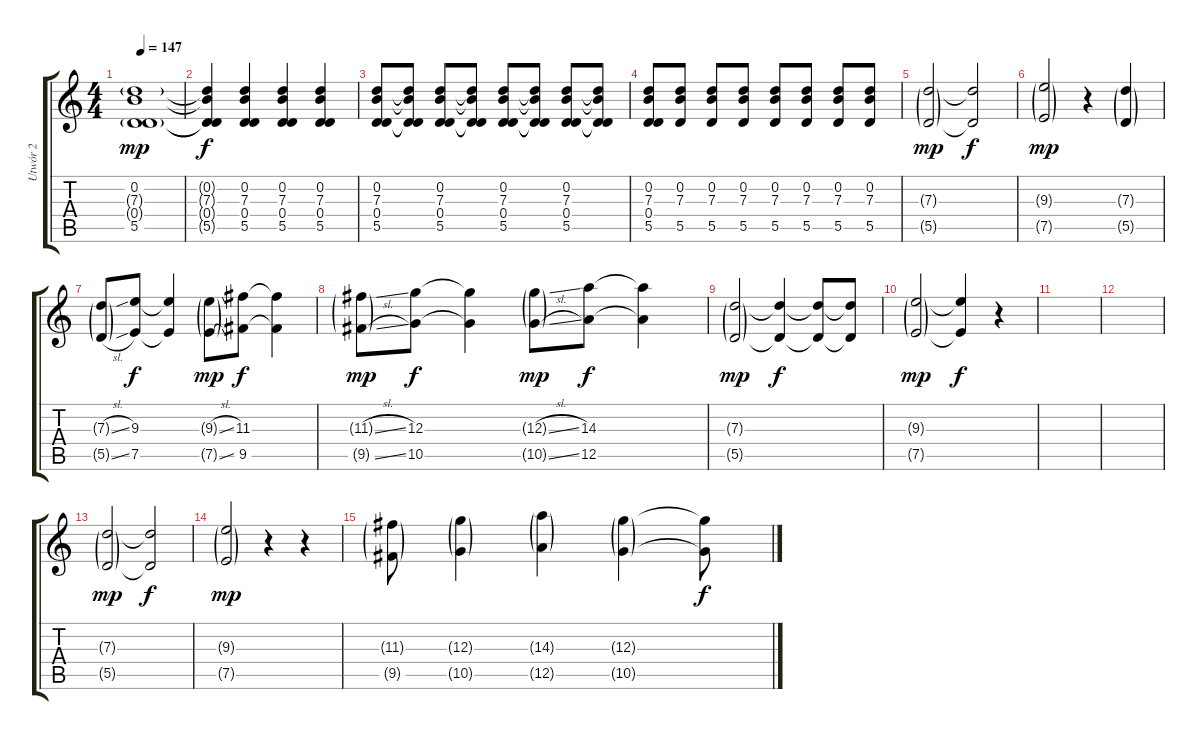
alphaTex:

\track ("Utwór 2" "Utwór 2") {instrument acousticguitarsteel}
\staff {score tabs}
\tuning (E4 B3 G3 D3 A2 E2) {hide}
\ts (4 4)
\tempo 147
\clef g2
\ks c
(0.2 7.3{g} 0.4{g} 5.5).1{dy mp instrument distortionguitar} |
(0.2{t} 7.3{t} 0.4{t} 5.5{t}).4{dy f instrument distortionguitar} (0.2 7.3 0.4 5.5).4 (0.2 7.3 0.4 5.5).4 (0.2 7.3 0.4 5.5).4 |
(0.2 7.3 0.4 5.5).8 (0.2{t} 7.3{t} 0.4{t} 5.5{t}).8 (0.2 7.3 0.4 5.5).8 (0.2{t} 7.3{t} 0.4{t} 5.5{t}).8 (0.2 7.3 0.4 5.5).8 (0.2{t} 7.3{t} 0.4{t} 5.5{t}).8 (0.2 7.3 0.4 5.5).8 (0.2{t} 7.3{t} 0.4{t} 5.5{t}).8 |
(0.2 7.3 0.4 5.5).8{instrument distortionguitar} (0.2 7.3 5.5).8 (0.2 7.3 5.5).8 (0.2 7.3 5.5).8 (0.2 7.3 5.5).8 (0.2 7.3 5.5).8 (0.2 7.3 5.5).8 (0.2 7.3 5.5).8 |
(7.3{g} 5.5{g}).2{dy mp volume 14 instrument electricguitarmuted} (7.3{t} 5.5{t}).2{dy f} |
(9.3{g} 7.5{g}).2{dy mp} r.4 (7.3{g} 5.5{g}).4 |
(7.3{sl g} 5.5{sl g}).8 (9.3 7.5).8{dy f} (9.3{t} 7.5{t}).4 (9.3{sl g} 7.5{sl g}).8{dy mp} (11.3 9.5).8{dy f} (11.3{t} 9.5{t}).4 |
(11.3{sl g} 9.5{sl g}).8{dy mp} (12.3 10.5).8{dy f} (12.3{t} 10.5{t}).4 (12.3{sl g} 10.5{sl g}).8{dy mp} (14.3 12.5).8{dy f} (14.3{t} 12.5{t}).4 |
(7.3{g} 5.5{g}).2{dy mp} (7.3{t} 5.5{t}).4{dy f} (7.3{t} 5.5{t}).8 (7.3{t} 5.5{t}).8 |
(9.3{g} 7.5{g}).2{dy mp} (9.3{t} 7.5{t}).4{dy f} r.4 |
|
|
(7.3{g} 5.5{g}).2{dy mp volume 14 instrument electricguitarmuted} (7.3{t} 5.5{t}).2{dy f} |
(9.3{g} 7.5{g}).2{dy mp} r.4 r.4 |
(11.3{g} 9.5{g}).8 (12.3{g} 10.5{g}).4 (14.3{g} 12.5{g}).4 (12.3{g} 10.5{g}).4 (12.3{t} 10.5{t}).8{dy f}
